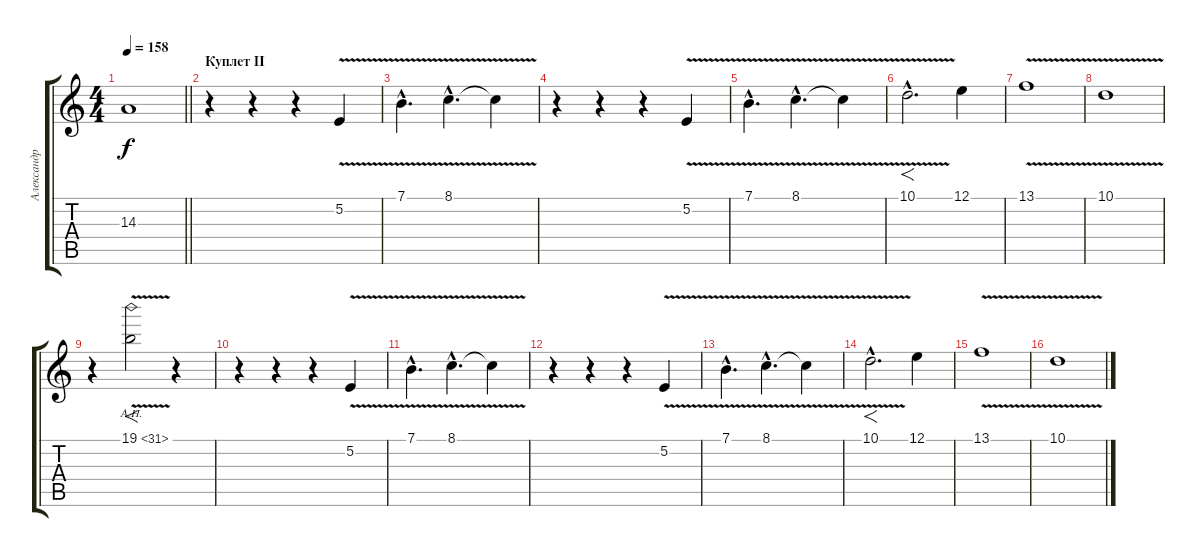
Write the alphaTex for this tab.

\track ("Александр \"Wish\" Андрюхин" "Александр ") {instrument piccolo}
\staff {score tabs}
\tuning (E4 B3 G3 D3 A2 E2) {hide}
\ts (4 4)
\tempo 158
\clef g2
\barLineRight lightlight
\ks c
14.3{t}.1{dy f} |
\section ("" "Куплет II")
r.4 r.4 r.4 5.2{v}.4 |
7.1{v hac}.4{d} 8.1{v hac}.4{d} 8.1{t}.4 |
r.4 r.4 r.4 5.2{v}.4 |
7.1{v hac}.4{d} 8.1{v hac}.4{d} 8.1{t}.4 |
10.1{v hac}.2{f d} 12.1.4 |
13.1{v}.1 |
10.1{v}.1 |
r.4 19.1{ah 12 v}.2{f} r.4 |
r.4 r.4 r.4 5.2{v}.4 |
7.1{v hac}.4{d} 8.1{v hac}.4{d} 8.1{t}.4 |
r.4 r.4 r.4 5.2{v}.4 |
7.1{v hac}.4{d} 8.1{v hac}.4{d} 8.1{t}.4 |
10.1{v hac}.2{f d} 12.1.4 |
13.1{v}.1 |
10.1{v}.1
